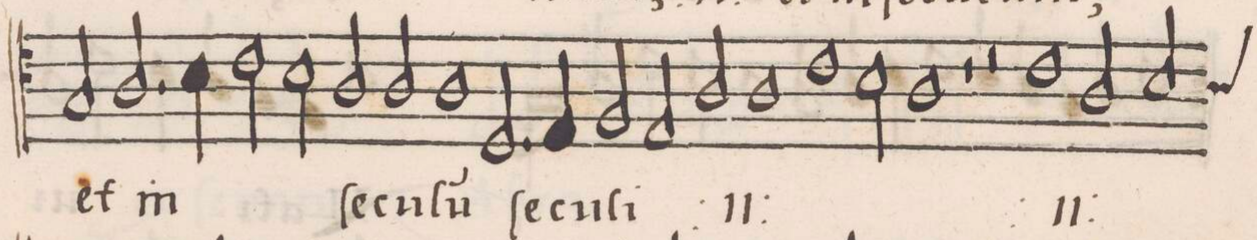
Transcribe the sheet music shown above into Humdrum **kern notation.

**kern	**text
*I"ALTVS	*
*clefC4	*
*k[]	*
*met(c)	*
*M2/1	*
2G/	et
2.A/	in
4B\	.
=43	=43
2c\	.
2B\	.
2A/	ſe-
2A/	-cu-
=44	=44
1A	-lu(m)
2.D/	ſe-
4E/	-cu-
=45	=45
2F/	-li
2E/	ſe-
2A/	-cu-
1A	-lu(m)
=46	=46
1c	ſe-
2B\	-cu-
=47	=47
1A	-li
1r	.
=48	=48
2r	.
1c	ſe-
2A/	-cu-
=49	=49
*custos:B	*
2B/	.
*-	*-
